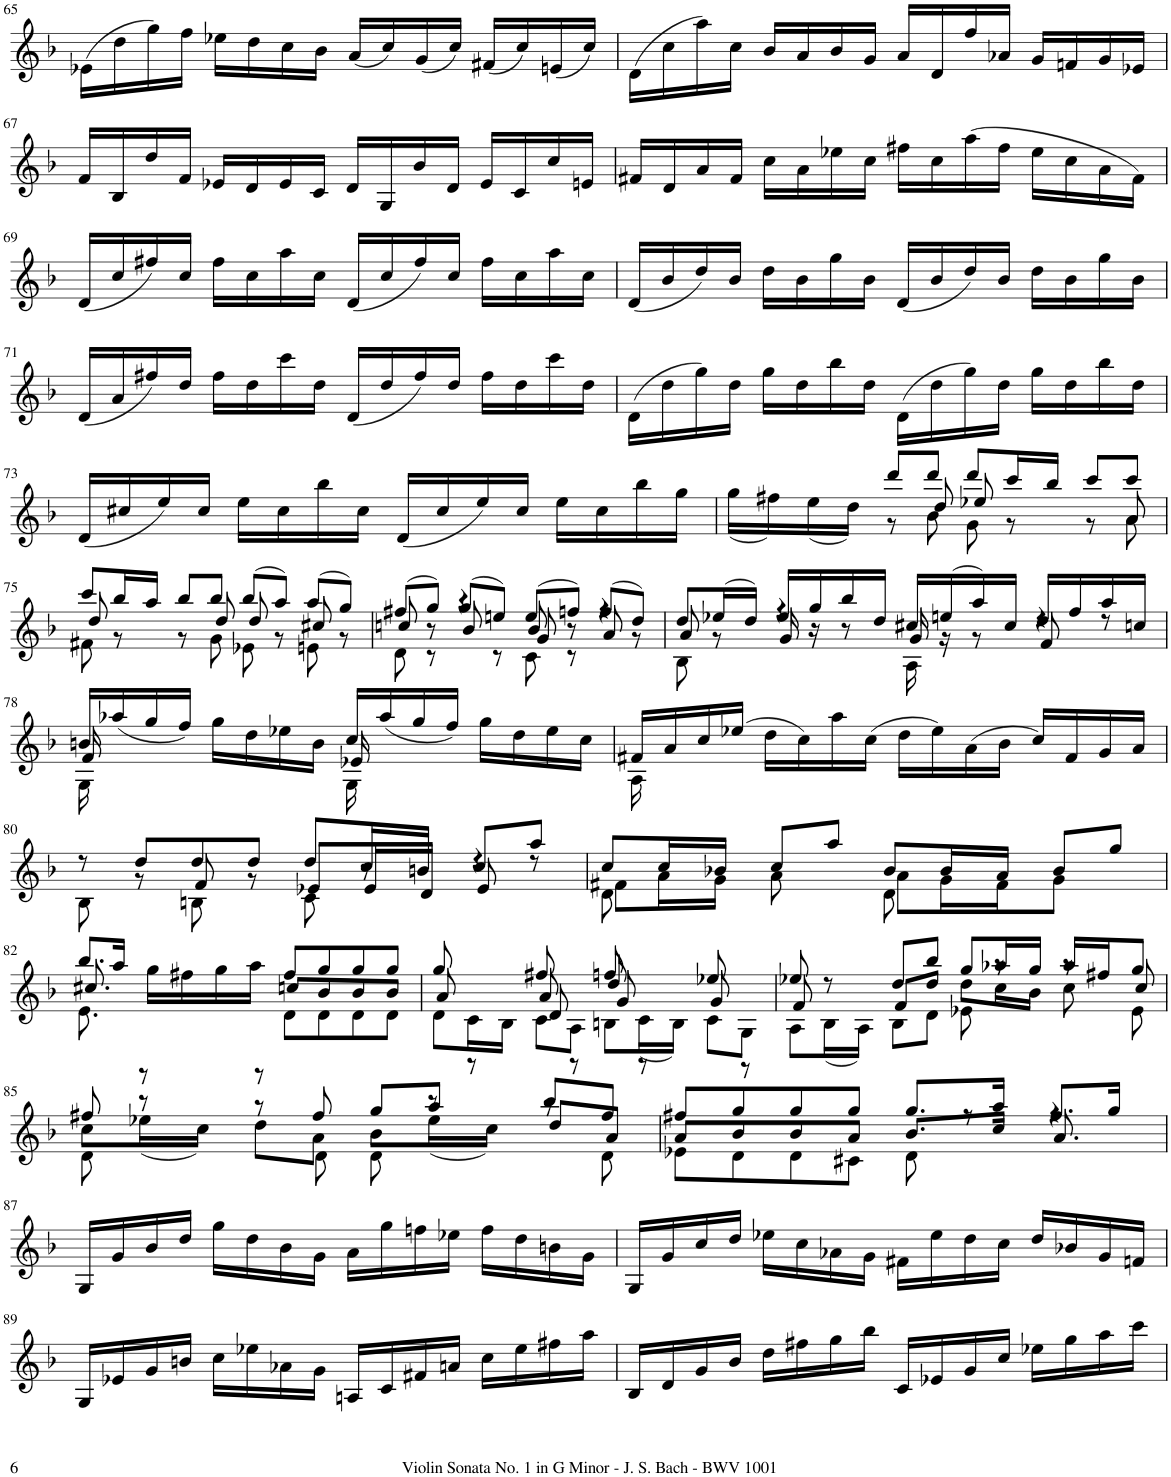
**kern
*part1
*staff1
*I"Violin
*I'Vln.
!!LO:PB:g=z
*clefG2
*k[b-]
*M2/2
*met(c|)
=65
(16e-X\LL
16dd\
16gg\)
16ff\JJ
16ee-X\LL
16dd\
16cc\
16b-\JJ
(16a/LL
16cc/)
(16g/
16cc/JJ)
(16f#X/LL
16cc/)
(16en/
16cc/JJ)
=66
(16d\LL
16cc\
16aa\)
16cc\JJ
16b-/LL
16a/
16b-/
16g/JJ
16a/LL
16d/
16ff/
16a-X/JJ
16g/LL
16fn/
16g/
16e-X/JJ
!!LO:LB:g=z
=67
16f/LL
16B-/
16dd/
16f/JJ
16e-X/LL
16d/
16e-/
16c/JJ
16d/LL
16G/
16b-/
16d/JJ
16e-/LL
16c/
16cc/
16en/JJ
=68
16f#X/LL
16d/
16a/
16f#/JJ
16cc\LL
16a\
16ee-X\
16cc\JJ
16ff#X\LL
16cc\
(16aa\
16ff#\JJ
16ee-\LL
16cc\
16a\
16f#\JJ)
!!LO:LB:g=z
=69
(16d/LL
16cc/
16ff#X/)
16cc/JJ
16ff#\LL
16cc\
16aa\
16cc\JJ
(16d/LL
16cc/
16ff#/)
16cc/JJ
16ff#\LL
16cc\
16aa\
16cc\JJ
=70
(16d/LL
16b-/
16dd/)
16b-/JJ
16dd\LL
16b-\
16gg\
16b-\JJ
(16d/LL
16b-/
16dd/)
16b-/JJ
16dd\LL
16b-\
16gg\
16b-\JJ
!!LO:LB:g=z
=71
(16d/LL
16a/
16ff#X/)
16dd/JJ
16ff#\LL
16dd\
16ccc\
16dd\JJ
(16d/LL
16dd/
16ff#/)
16dd/JJ
16ff#\LL
16dd\
16ccc\
16dd\JJ
=72
(16d\LL
16dd\
16gg\)
16dd\JJ
16gg\LL
16dd\
16bb-\
16dd\JJ
(16d\LL
16dd\
16gg\)
16dd\JJ
16gg\LL
16dd\
16bb-\
16dd\JJ
!!LO:LB:g=z
=73
(16d/LL
16cc#X/
16ee/)
16cc#/JJ
16ee\LL
16cc#\
16bb-\
16cc#\JJ
(16d/LL
16cc#/
16ee/)
16cc#/JJ
16ee\LL
16cc#\
16bb-\
16gg\JJ
=74
*^
*	*^
4ryy	(16gg\LL	4ryy
.	16ff#X\)	.
.	(16ee\	.
.	16dd\JJ)	.
8ddd/L	8r	8ryy
8ddd/J	8b-\	8dd/
8ddd/L	8g\	8ee-X/
16ccc/L	8r	8ryy
16bb-/JJ	.	.
8ccc/L	8r	8ryy
8ccc/J	8a\	8a/
!!LO:LB:g=z	!!	!!
=75	=75	=75
8ccc/L	8f#X\	8dd/
16bb-/L	8r	8ryy
16aa/JJ	.	.
8bb-/L	8r	8ryy
8bb-/J	8g\	8dd/
(8bb-/L	8e-X\	8dd/
8aa/J)	8r	8ryy
(8aa/L	8en\	8cc#X/
8gg/J)	8r	8ryy
=76	=76	=76
*	*	*^
(8ff#X/L	8d\	8ccn/	2ryy
8gg/J)	8r	8r	.
(8gg/L	4r	8b-/	.
8een/J)	.	8r	.
(8ee/L	8c\	8b-/	8g/
8ffn/J)	8r	8r	8ryy
(8ff/L	4r	8a/	4ryy
8dd/J)	.	8r	.
*	*	*v	*v
=77	=77	=77
8dd/L	8B-\	8a/
(16ee-X/L	8r	8ryy
16dd/JJ)	.	.
16ee-/LL	4r	16g/
16gg/	.	16r
16bb-/	.	8r
16dd/JJ	.	.
16cc#X/LL	16A\	16g/
(16een/	16r	16ryy
16aa/)	8r	8ryy
16cc#/JJ	.	.
16dd/LL	4r	8f/
16ff/	.	.
16aa/	.	8r
16ccn/JJ	.	.
!!LO:LB:g=z	!!	!!
=78	=78	=78
16bn/LL	16G\	16f/
(16aa-X/	16ryy	16ryy
16gg/	8ryy	8ryy
16ff/JJ)	.	.
16gg\LL	4ryy	4ryy
16dd\	.	.
16ee-X\	.	.
16b\JJ	.	.
16cc/LL	16G\	16e-X/
(16aa-/	16ryy	16ryy
16gg/	8ryy	8ryy
16ff/JJ)	.	.
16gg\LL	4ryy	4ryy
16dd\	.	.
16ee-\	.	.
16cc\JJ	.	.
*	*v	*v
=79	=79
16f#X/LL	16A\
16a/	16ryy
16cc/	8ryy
(16ee-X/JJ	.
16dd\LL	4ryy
16cc\)	.
16aa\	.
(16cc\JJ	.
16dd\LL	2ryy
16ee-\)	.
(16a\	.
16b-\JJ	.
16cc/LL)	.
16f#/	.
16g/	.
16a/JJ	.
!!LO:LB:g=z	!!
=80	=80
*	*^
8r	8B-\	4ryy
8dd/L	8r	.
8dd/	8Bn\	8f/
8dd/J	8r	8ryy
8dd/L	8c\	8e-X/L
16cc/L	8r	16e-/L
16bn/JJ	.	16d/JJ
8cc/L	4r	8e-/
8aa/J	.	8r
=81	=81	=81
8cc/L	8f#X\L	8d\
16cc/L	16a\L	8ryy
16b-X/JJ	16g\JJ	.
8cc/L	8a\	4ryy
8aa/J	8ryy	.
8b-/L	8a\L	8d\
16b-/L	16g\L	8ryy
16a/JJ	16f#\J	.
8b-/L	8g\J	4ryy
8gg/J	8ryy	.
!!LO:LB:g=z	!!	!!
=82	=82	=82
8.bb-/L	8.e\	8.cc#X/
16aa/Jk	16ryy	16ryy
4ryy	16gg\LL	4ryy
.	16ff#X\	.
.	16gg\	.
.	16aa\JJ	.
8ff#/L	8d\L	8ccn/L
8gg/	8d\	8b-/
8gg/	8d\	8b-/
8gg/J	8d\J	8b-/J
=83	=83	=83
*	*	*^
8gg/	8d\L	8a/	4ryy
8ryy	16c\L	8r	.
.	16B-\JJ	.	.
8ff#X/	8c\L	8a/	8d/
8ryy	8A\J	8r	8ryy
8ffn/	8Bn\L	8dd/	8g/
8ryy	(16c\L	8r	8ryy
.	16B\JJ)	.	.
8ee-X/	8c\L	8g/	4ryy
8ryy	8G\J	8r	.
*	*	*v	*v
=84	=84	=84
8ee-X/	8A\L	8f/
8r	(16B-\L	8ryy
.	16A\JJ)	.
8dd/L	8B-\L	8f/L
8bb-/J	8d\J	8dd/J
8gg/L	8e-X\	8dd\L
16aa-X/L	8r	16cc\L
16gg/JJ	.	16b-\JJ
16aa-/LL	8r	8cc\
16ff#X/J	.	.
8gg/J	8e-\	8cc/
!!LO:LB:g=z	!!	!!
=85	=85	=85
8ff#X/	8d\	8cc\L
8r	8r	(16ee-X\L
.	.	16cc\JJ)
8r	8r	8dd\L
8ff#/	8d\	8a\J
8gg/L	8d\	8b-\L
8aa/J	8r	(16ee-\L
.	.	16cc\JJ)
8bb-/L	8r	8dd/L
8ff#/J	8d\	8a/J
=86	=86	=86
8ff#X/L	8e-X\L	8a/L
8gg/	8d\	8b-/
8gg/	8d\	8b-/
8gg/J	8c#X\J	8a/J
8.gg/L	8d\	8.b-/L
.	8r	.
16aa/Jk	.	16cc/Jk
8.ff#/L	4r	8.a/
16gg/Jk	.	16ryy
*v	*v	*v
!!LO:LB:g=z
=87
16G/LL
16g/
16b-/
16dd/JJ
16gg\LL
16dd\
16b-\
16g\JJ
16a\LL
16gg\
16ffn\
16ee-X\JJ
16ff\LL
16dd\
16bn\
16g\JJ
=88
16G/LL
16g/
16cc/
16dd/JJ
16ee-X\LL
16cc\
16a-X\
16g\JJ
16f#X\LL
16ee-\
16dd\
16cc\JJ
16dd/LL
16b-X/
16g/
16fn/JJ
!!LO:LB:g=z
=89
16G/LL
16e-X/
16g/
16bn/JJ
16cc\LL
16ee-X\
16a-X\
16g\JJ
16An/LL
16c/
16f#X/
16an/JJ
16cc\LL
16ee-\
16ff#X\
16aa\JJ
=90
16B-/LL
16d/
16g/
16b-/JJ
16dd\LL
16ff#X\
16gg\
16bb-\JJ
16c/LL
16e-X/
16g/
16cc/JJ
16ee-X\LL
16gg\
16aa\
16ccc\JJ
=
*-
